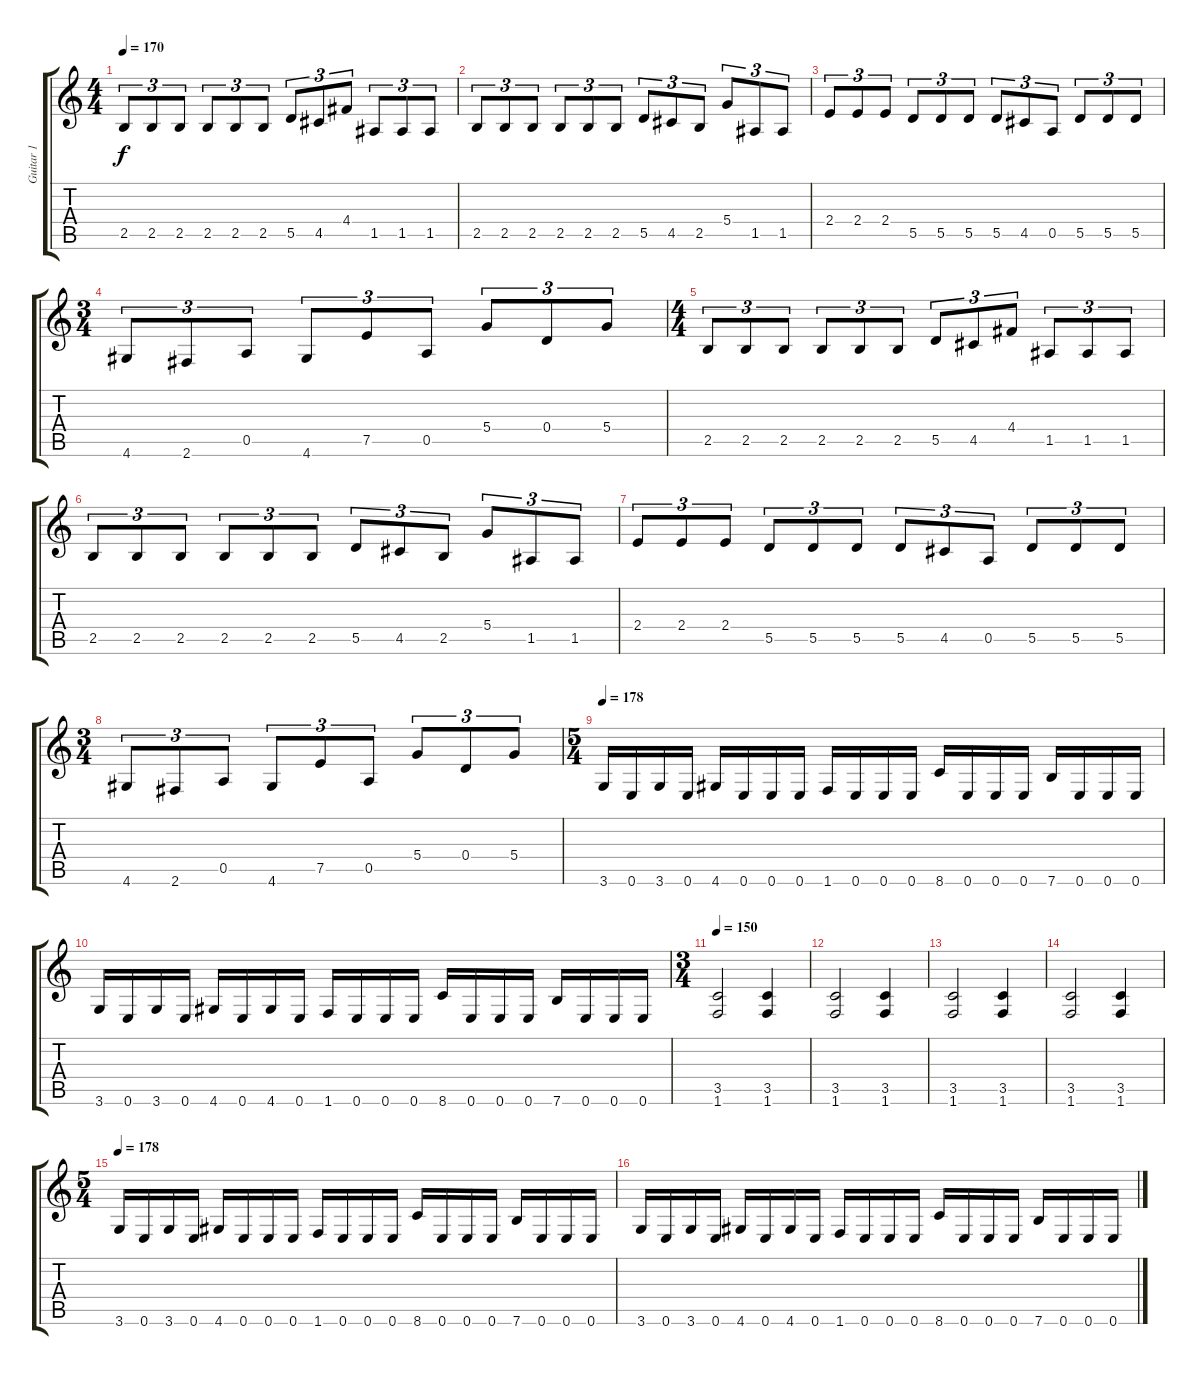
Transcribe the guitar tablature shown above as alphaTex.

\track ("Guitar 1" "Guitar 1") {instrument distortionguitar}
\staff {score tabs}
\tuning (E4 B3 G3 D3 A2 E2) {hide}
\ts (4 4)
\tempo 170
\clef g2
\ks c
2.5.8{tu (3 2) dy f} 2.5.8{tu (3 2)} 2.5.8{tu (3 2)} 2.5.8{tu (3 2)} 2.5.8{tu (3 2)} 2.5.8{tu (3 2)} 5.5.8{tu (3 2)} 4.5.8{tu (3 2)} 4.4.8{tu (3 2)} 1.5.8{tu (3 2)} 1.5.8{tu (3 2)} 1.5.8{tu (3 2)} |
2.5.8{tu (3 2)} 2.5.8{tu (3 2)} 2.5.8{tu (3 2)} 2.5.8{tu (3 2)} 2.5.8{tu (3 2)} 2.5.8{tu (3 2)} 5.5.8{tu (3 2)} 4.5.8{tu (3 2)} 2.5.8{tu (3 2)} 5.4.8{tu (3 2)} 1.5.8{tu (3 2)} 1.5.8{tu (3 2)} |
2.4.8{tu (3 2)} 2.4.8{tu (3 2)} 2.4.8{tu (3 2)} 5.5.8{tu (3 2)} 5.5.8{tu (3 2)} 5.5.8{tu (3 2)} 5.5.8{tu (3 2)} 4.5.8{tu (3 2)} 0.5.8{tu (3 2)} 5.5.8{tu (3 2)} 5.5.8{tu (3 2)} 5.5.8{tu (3 2)} |
\ts (3 4)
4.6.8{tu (3 2)} 2.6.8{tu (3 2)} 0.5.8{tu (3 2)} 4.6.8{tu (3 2)} 7.5.8{tu (3 2)} 0.5.8{tu (3 2)} 5.4.8{tu (3 2)} 0.4.8{tu (3 2)} 5.4.8{tu (3 2)} |
\ts (4 4)
2.5.8{tu (3 2)} 2.5.8{tu (3 2)} 2.5.8{tu (3 2)} 2.5.8{tu (3 2)} 2.5.8{tu (3 2)} 2.5.8{tu (3 2)} 5.5.8{tu (3 2)} 4.5.8{tu (3 2)} 4.4.8{tu (3 2)} 1.5.8{tu (3 2)} 1.5.8{tu (3 2)} 1.5.8{tu (3 2)} |
2.5.8{tu (3 2)} 2.5.8{tu (3 2)} 2.5.8{tu (3 2)} 2.5.8{tu (3 2)} 2.5.8{tu (3 2)} 2.5.8{tu (3 2)} 5.5.8{tu (3 2)} 4.5.8{tu (3 2)} 2.5.8{tu (3 2)} 5.4.8{tu (3 2)} 1.5.8{tu (3 2)} 1.5.8{tu (3 2)} |
2.4.8{tu (3 2)} 2.4.8{tu (3 2)} 2.4.8{tu (3 2)} 5.5.8{tu (3 2)} 5.5.8{tu (3 2)} 5.5.8{tu (3 2)} 5.5.8{tu (3 2)} 4.5.8{tu (3 2)} 0.5.8{tu (3 2)} 5.5.8{tu (3 2)} 5.5.8{tu (3 2)} 5.5.8{tu (3 2)} |
\ts (3 4)
4.6.8{tu (3 2)} 2.6.8{tu (3 2)} 0.5.8{tu (3 2)} 4.6.8{tu (3 2)} 7.5.8{tu (3 2)} 0.5.8{tu (3 2)} 5.4.8{tu (3 2)} 0.4.8{tu (3 2)} 5.4.8{tu (3 2)} |
\ts (5 4)
\tempo 178
3.6.16 0.6.16 3.6.16 0.6.16 4.6.16 0.6.16 0.6.16 0.6.16 1.6.16 0.6.16 0.6.16 0.6.16 8.6.16 0.6.16 0.6.16 0.6.16 7.6.16 0.6.16 0.6.16 0.6.16 |
3.6.16 0.6.16 3.6.16 0.6.16 4.6.16 0.6.16 4.6.16 0.6.16 1.6.16 0.6.16 0.6.16 0.6.16 8.6.16 0.6.16 0.6.16 0.6.16 7.6.16 0.6.16 0.6.16 0.6.16 |
\ts (3 4)
\tempo 150
(3.5 1.6).2 (3.5 1.6).4 |
(3.5 1.6).2 (3.5 1.6).4 |
(3.5 1.6).2 (3.5 1.6).4 |
(3.5 1.6).2 (3.5 1.6).4 |
\ts (5 4)
\tempo 178
3.6.16 0.6.16 3.6.16 0.6.16 4.6.16 0.6.16 0.6.16 0.6.16 1.6.16 0.6.16 0.6.16 0.6.16 8.6.16 0.6.16 0.6.16 0.6.16 7.6.16 0.6.16 0.6.16 0.6.16 |
3.6.16 0.6.16 3.6.16 0.6.16 4.6.16 0.6.16 4.6.16 0.6.16 1.6.16 0.6.16 0.6.16 0.6.16 8.6.16 0.6.16 0.6.16 0.6.16 7.6.16 0.6.16 0.6.16 0.6.16
